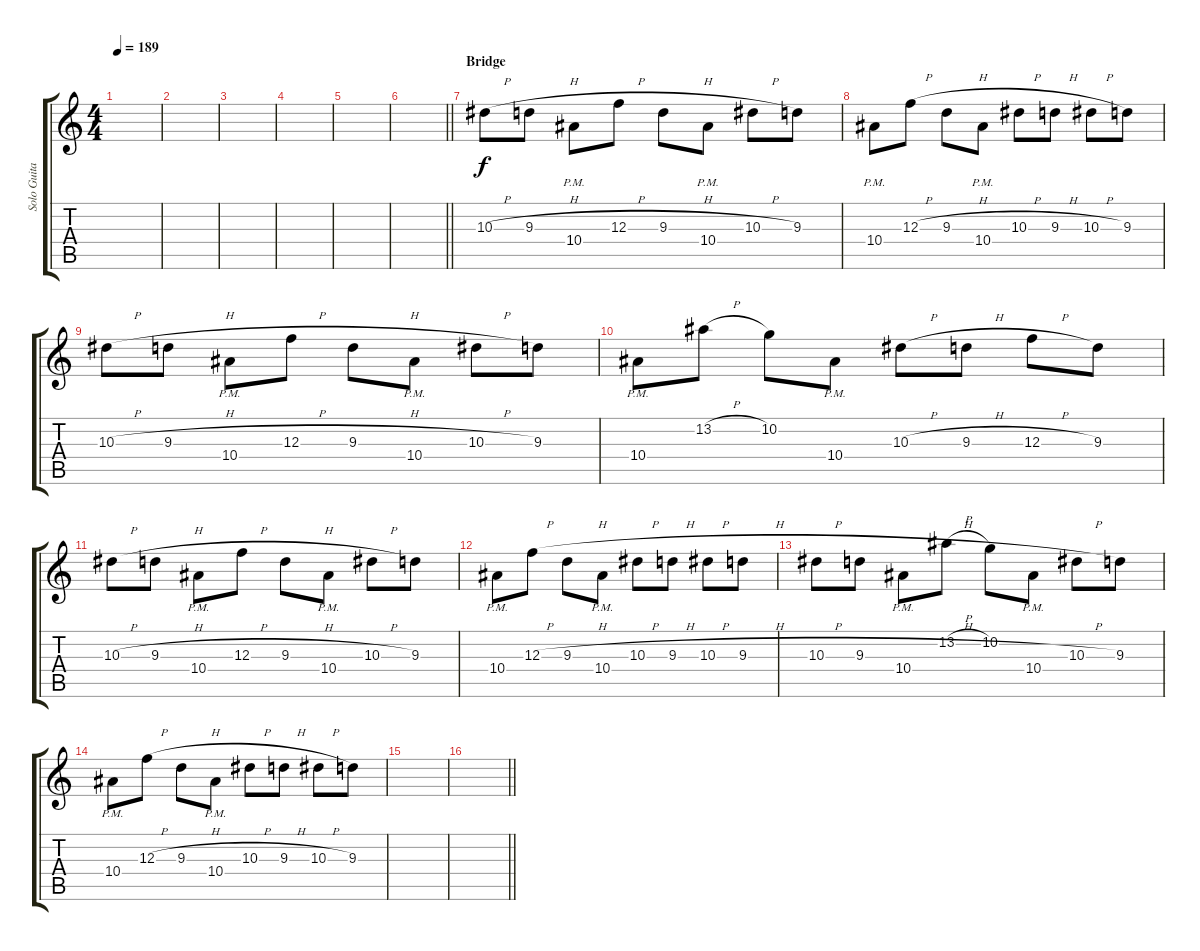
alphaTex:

\track ("Solo Guitar" "Solo Guita") {instrument distortionguitar}
\staff {score tabs}
\tuning (D4 A3 F3 C3 G2 C2) {hide}
\ts (4 4)
\tempo 189
\clef g2
\ks c
|
|
|
|
|
\barLineRight lightlight
|
\section ("" "Bridge")
10.3{h}.8 9.3{h}.8 10.4{pm}.8 12.3{h}.8 9.3{h}.8 10.4{pm}.8 10.3{h}.8 9.3.8 |
10.4{pm}.8 12.3{h}.8 9.3{h}.8 10.4{pm}.8 10.3{h}.8 9.3{h}.8 10.3{h}.8 9.3.8 |
10.3{h}.8 9.3{h}.8 10.4{pm}.8 12.3{h}.8 9.3{h}.8 10.4{pm}.8 10.3{h}.8 9.3.8 |
10.4{pm}.8 13.2{h}.8 10.2.8 10.4{pm}.8 10.3{h}.8 9.3{h}.8 12.3{h}.8 9.3.8 |
10.3{h}.8 9.3{h}.8 10.4{pm}.8 12.3{h}.8 9.3{h}.8 10.4{pm}.8 10.3{h}.8 9.3.8 |
10.4{pm}.8 12.3{h}.8 9.3{h}.8 10.4{pm}.8 10.3{h}.8 9.3{h}.8 10.3{h}.8 9.3{h}.8 |
10.3{h}.8 9.3{h}.8 10.4{pm}.8 13.2{h}.8 10.2.8 10.4{pm}.8 10.3{h}.8 9.3.8 |
10.4{pm}.8 12.3{h}.8 9.3{h}.8 10.4{pm}.8 10.3{h}.8 9.3{h}.8 10.3{h}.8 9.3.8 |
|
\barLineRight lightlight
